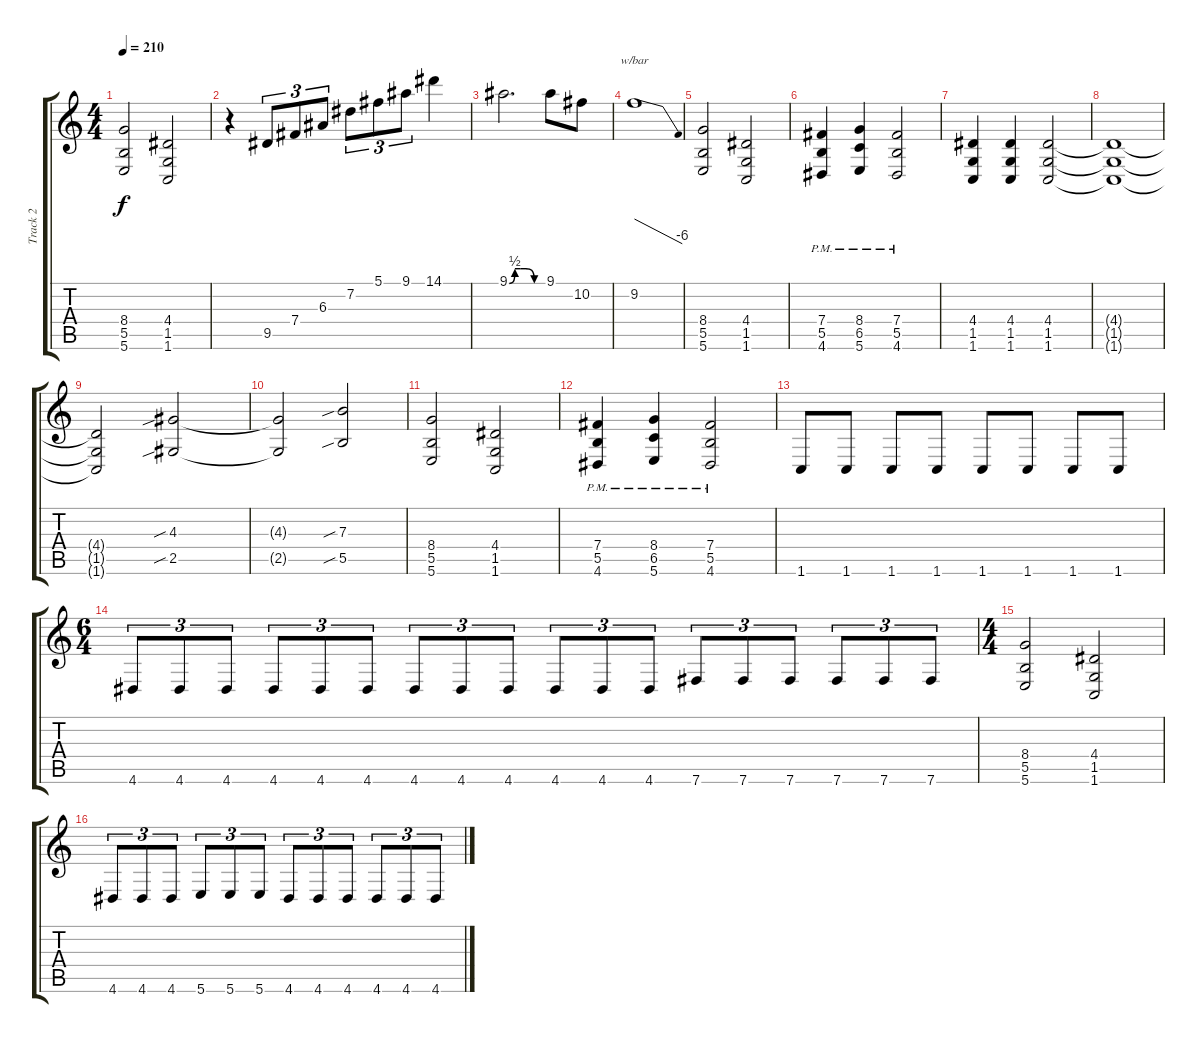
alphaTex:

\track ("Track 2" "Track 2") {instrument distortionguitar}
\staff {score tabs}
\tuning (Db4 Ab3 E3 B2 Gb2 B1) {hide}
\ts (4 4)
\tempo 210
\clef g2
\ks c
(8.4 5.5 5.6).2{dy f} (4.4 1.5 1.6).2 |
r.4 9.5.8{tu (3 2)} 7.4.8{tu (3 2)} 6.3.8{tu (3 2)} 7.2.8{tu (3 2)} 5.1.8{tu (3 2)} 9.1.8{tu (3 2)} 14.1.4 |
9.1{be (custom 0 0 10 2 20 2 30 2 45 0 60 0)}.2{d} 9.1.8 10.2.8 |
9.2.1{tbe (dive default 0 0 60 -24)} |
(8.4 5.5 5.6).2 (4.4 1.5 1.6).2 |
(7.4 5.5 4.6{pm}).4 (8.4 6.5 5.6{pm}).4 (7.4 5.5 4.6{pm}).2 |
(4.4 1.5 1.6).4 (4.4 1.5 1.6).4 (4.4 1.5 1.6).2 |
(4.4{t} 1.5{t} 1.6{t}).1 |
(4.4{t} 1.5{t} 1.6{t}).2 (4.3{sib} 2.5{sib}).2 |
(4.3{t} 2.5{t}).2 (7.3{sib} 5.5{sib}).2 |
(8.4 5.5 5.6).2 (4.4 1.5 1.6).2 |
(7.4 5.5 4.6{pm}).4 (8.4 6.5 5.6{pm}).4 (7.4 5.5 4.6{pm}).2 |
1.6.8 1.6.8 1.6.8 1.6.8 1.6.8 1.6.8 1.6.8 1.6.8 |
\ts (6 4)
4.6.8{tu (3 2)} 4.6.8{tu (3 2)} 4.6.8{tu (3 2)} 4.6.8{tu (3 2)} 4.6.8{tu (3 2)} 4.6.8{tu (3 2)} 4.6.8{tu (3 2)} 4.6.8{tu (3 2)} 4.6.8{tu (3 2)} 4.6.8{tu (3 2)} 4.6.8{tu (3 2)} 4.6.8{tu (3 2)} 7.6.8{tu (3 2)} 7.6.8{tu (3 2)} 7.6.8{tu (3 2)} 7.6.8{tu (3 2)} 7.6.8{tu (3 2)} 7.6.8{tu (3 2)} |
\ts (4 4)
(8.4 5.5 5.6).2 (4.4 1.5 1.6).2 |
4.6.8{tu (3 2)} 4.6.8{tu (3 2)} 4.6.8{tu (3 2)} 5.6.8{tu (3 2)} 5.6.8{tu (3 2)} 5.6.8{tu (3 2)} 4.6.8{tu (3 2)} 4.6.8{tu (3 2)} 4.6.8{tu (3 2)} 4.6.8{tu (3 2)} 4.6.8{tu (3 2)} 4.6.8{tu (3 2)}
